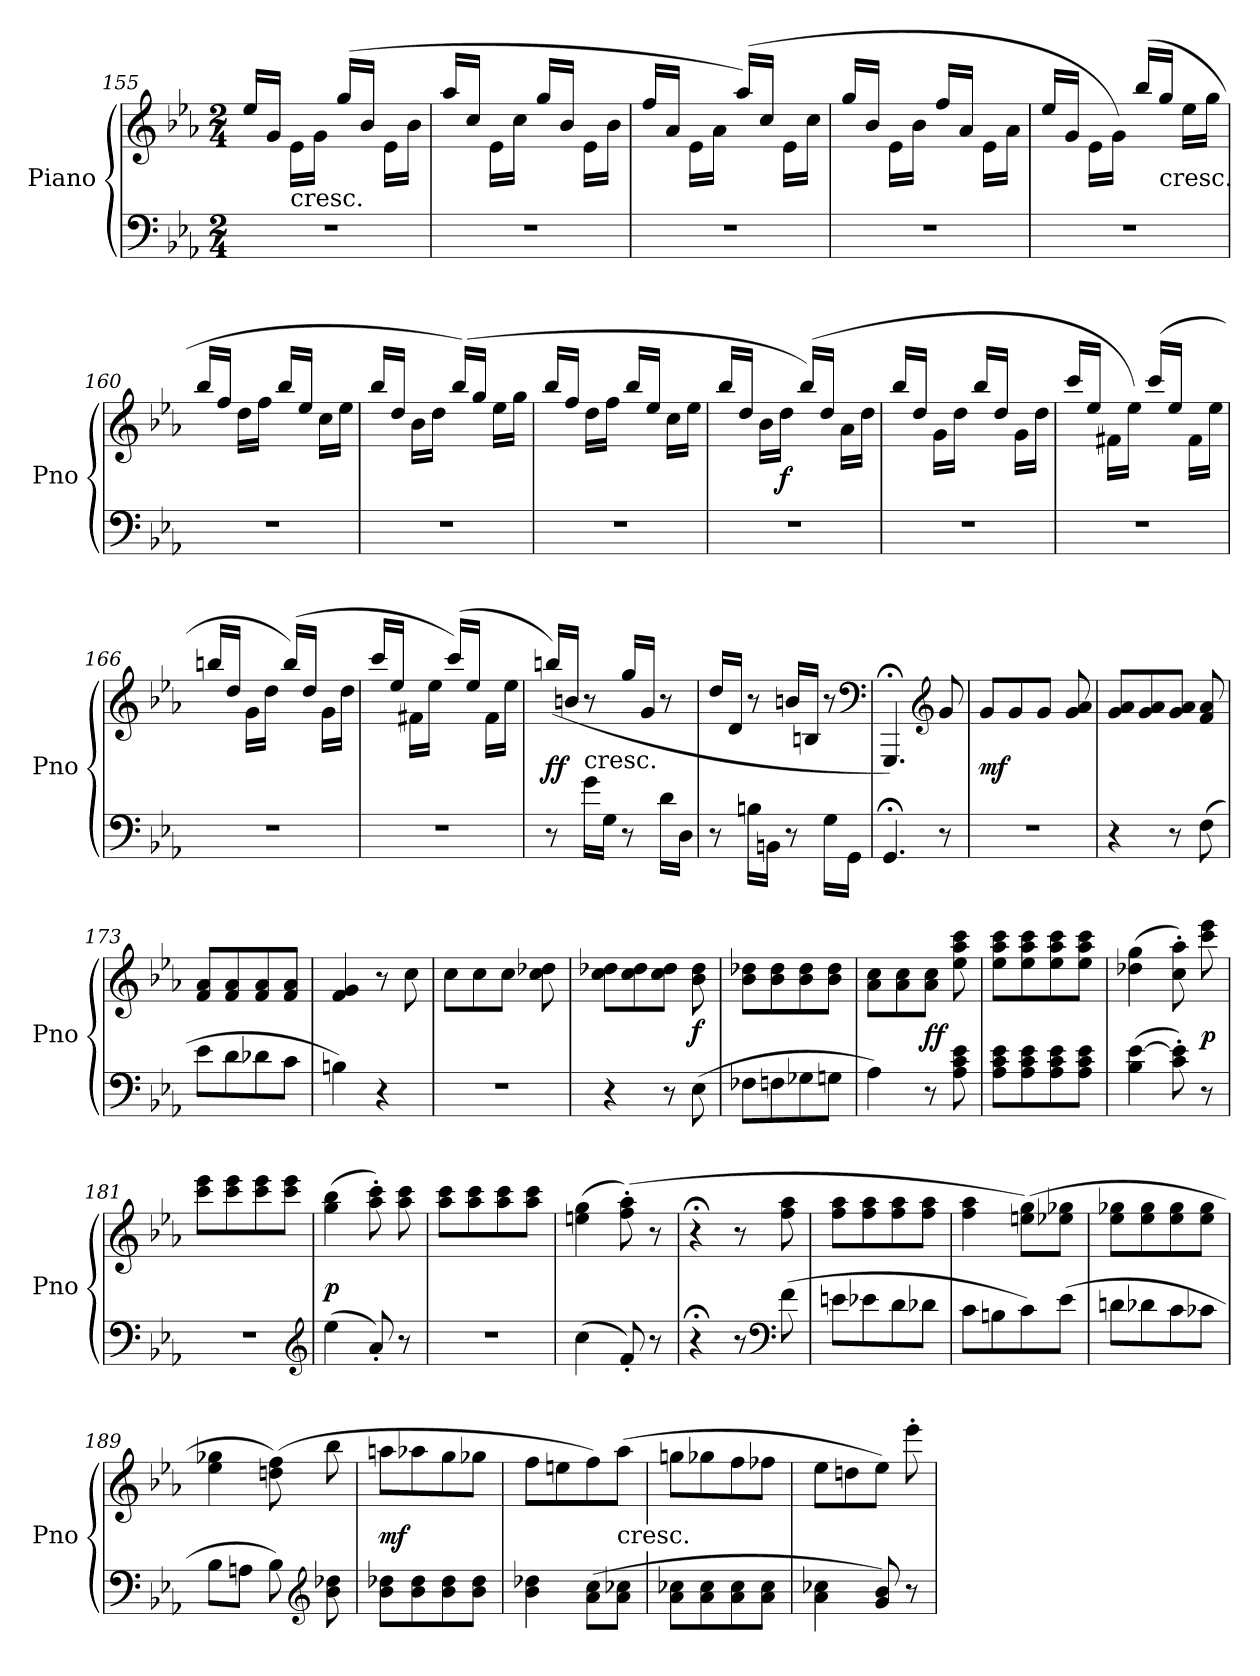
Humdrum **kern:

**kern	**kern	**dynam
*part1	*part1	*part1
*staff2	*staff1	*staff1/2
*I"Piano	*	*
*I'Pno	*	*
*clefF4	*clefG2	*
*k[b-e-a-]	*k[b-e-a-]	*
*E-:	*E-:	*
*M2/4	*M2/4	*
=155	=155	=155
2r	16ee-/LL	.
.	16g/JJ	.
!	!LO:TX:c:t=cresc.	!
.	16e-\LL	.
.	16g\JJ	.
.	(16gg/LL	.
.	16b-/JJ	.
.	16e-\LL	.
.	16b-\JJ	.
=156	=156	=156
2r	16aa-/LL	.
.	16cc/JJ	.
.	16e-\LL	.
.	16cc\JJ	.
.	16gg/LL	.
.	16b-/JJ	.
.	16e-\LL	.
.	16b-\JJ	.
=157	=157	=157
2r	16ff/LL	.
.	16a-/JJ	.
.	16e-\LL	.
.	16a-\JJ	.
.	(16aa-/LL)	.
.	16cc/JJ	.
.	16e-\LL	.
.	16cc\JJ	.
=158	=158	=158
2r	16gg/LL	.
.	16b-/JJ	.
.	16e-\LL	.
.	16b-\JJ	.
.	16ff/LL	.
.	16a-/JJ	.
.	16e-\LL	.
.	16a-\JJ	.
=159	=159	=159
2r	16ee-/LL	.
.	16g/JJ	.
.	16e-\LL	.
.	16g\JJ)	.
.	(16bb-/LL	.
!	!LO:TX:c:t=cresc.	!
.	16gg/JJ	.
.	16ee-\LL	.
.	16gg\JJ	.
=160	=160	=160
2r	16bb-/LL	.
.	16ff/JJ	.
.	16dd\LL	.
.	16ff\JJ	.
.	16bb-/LL	.
.	16ee-/JJ	.
.	16cc\LL	.
.	16ee-\JJ	.
=161	=161	=161
2r	16bb-/LL	.
.	16dd/JJ	.
.	16b-\LL	.
.	16dd\JJ	.
.	(16bb-/LL)	.
.	16gg/JJ	.
.	16ee-\LL	.
.	16gg\JJ	.
=162	=162	=162
2r	16bb-/LL	.
.	16ff/JJ	.
.	16dd\LL	.
.	16ff\JJ	.
.	16bb-/LL	.
.	16ee-/JJ	.
.	16cc\LL	.
.	16ee-\JJ	.
=163	=163	=163
2r	16bb-/LL	.
.	16dd/JJ	.
.	16b-\LL	.
.	16dd\JJ	f
.	(16bb-/LL)	.
.	16dd/JJ	.
.	16a-\LL	.
.	16dd\JJ	.
=164	=164	=164
2r	16bb-/LL	.
.	16dd/JJ	.
.	16g\LL	.
.	16dd\JJ	.
.	16bb-/LL	.
.	16dd/JJ	.
.	16g\LL	.
.	16dd\JJ	.
=165	=165	=165
2r	16ccc/LL	.
.	16ee-/JJ	.
.	16f#X\LL	.
.	16ee-\JJ)	.
.	(16ccc/LL	.
.	16ee-/JJ	.
.	16f#\LL	.
.	16ee-\JJ	.
=166	=166	=166
2r	16bbn/LL	.
.	16dd/JJ	.
.	16g\LL	.
.	16dd\JJ	.
.	(16bb/LL)	.
.	16dd/JJ	.
.	16g\LL	.
.	16dd\JJ	.
=167	=167	=167
2r	16ccc/LL	.
.	16ee-/JJ	.
.	16f#X\LL	.
.	16ee-\JJ	.
.	(16ccc/LL)	.
.	16ee-/JJ	.
.	16f#\LL	.
.	16ee-\JJ	.
=168	=168	=168
8r	(16bbn/LL)	ff
.	16bn/JJ	.
!	!LO:TX:c:t=cresc.	!
16g\LL	8r	.
16G\JJ	.	.
8r	16gg/LL	.
.	16g/JJ	.
16d\LL	8r	.
16D\JJ	.	.
=169	=169	=169
8r	16dd/LL	.
.	16d/JJ	.
16Bn\LL	8r	.
16BBn\JJ	.	.
8r	16bn/LL	.
.	16Bn/JJ	.
16G\LL	8r	.
16GG\JJ	.	.
*	*clefF4	*
=170	=170	=170
4.GG;</	4.GGG;</)	.
*	*clefG2	*
8r	8g/	.
=171	=171	=171
2r	8g/L	mf
.	8g/	.
.	8g/J	.
.	8g/ 8a-/	.
=172	=172	=172
4r	8g/ 8a-/L	.
.	8g/ 8a-/	.
8r	8g/ 8a-/J	.
(8F\	8f/ 8a-/	.
=173	=173	=173
8e-\L	8f/ 8a-/L	.
8d\	8f/ 8a-/	.
8d-X\	8f/ 8a-/	.
8c\J	8f/ 8a-/J	.
=174	=174	=174
4Bn\)	4f/ 4g/	.
4r	8r	.
.	8cc\	.
=175	=175	=175
2r	8cc\L	.
.	8cc\	.
.	8cc\J	.
.	8cc\ 8dd-X\	.
=176	=176	=176
4r	8cc\ 8dd-X\L	.
.	8cc\ 8dd-\	.
8r	8cc\ 8dd-\J	.
(8E-\	8b-\ 8dd-\	f
=177	=177	=177
8F-X\L	8b-\ 8dd-X\L	.
8Fn\	8b-\ 8dd-\	.
8G-X\	8b-\ 8dd-\	.
8Gn\J	8b-\ 8dd-\J	.
=178	=178	=178
4A-\)	8a-\ 8cc\L	.
.	8a-\ 8cc\	.
8r	8a-\ 8cc\J	ff
8A-\ 8c\ 8e-\	8ee-\ 8aa-\ 8ccc\	.
=179	=179	=179
8A-\ 8c\ 8e-\L	8ee-\ 8aa-\ 8ccc\L	.
8A-\ 8c\ 8e-\	8ee-\ 8aa-\ 8ccc\	.
8A-\ 8c\ 8e-\	8ee-\ 8aa-\ 8ccc\	.
8A-\ 8c\ 8e-\J	8ee-\ 8aa-\ 8ccc\J	.
=180	=180	=180
(4B-\ [4e-\	(4dd-X\ 4gg\	.
8c'\ 8e-]'\)	8cc'\ 8aa-'\)	.
8r	8ccc\ 8eee-\	p
=181	=181	=181
2r	8ccc\ 8eee-\L	.
.	8ccc\ 8eee-\	.
.	8ccc\ 8eee-\	.
.	8ccc\ 8eee-\J	.
*clefG2	*	*
=182	=182	=182
(4ee-\	(4gg\ 4bb-\	p
8a-'/)	8aa-'\ 8ccc'\)	.
8r	8aa-\ 8ccc\	.
=183	=183	=183
2r	8aa-\ 8ccc\L	.
.	8aa-\ 8ccc\	.
.	8aa-\ 8ccc\	.
.	8aa-\ 8ccc\J	.
=184	=184	=184
(4cc\	(4een\ 4gg\	.
8f'/)	(8ff'\ 8aa-'\)	.
8r	8r	.
=185	=185	=185
4r;<	4r;<	.
8r	8r	.
*clefF4	*	*
(8f\	8ff\ 8aa-\	.
=186	=186	=186
8en\L	8ff\ 8aa-\L	.
8e-X\	8ff\ 8aa-\	.
8d\	8ff\ 8aa-\	.
8d-X\J	8ff\ 8aa-\J	.
=187	=187	=187
8c\L	4ff\ 4aa-\	.
8Bn\	.	.
8c\)	(8een\ 8gg\L)	.
(8e-\J	8ee-X\ 8gg-X\J	.
=188	=188	=188
8dn\L	8ee-\ 8gg-X\L	.
8d-X\	8ee-\ 8gg-\	.
8c\	8ee-\ 8gg-\	.
8c-X\J	8ee-\ 8gg-\J	.
=189	=189	=189
8B-\L	4ee-\ 4gg-X\	.
8An\J	.	.
8B-\)	(8ddn\ 8ff\)	.
*clefG2	*	*
8b-\ 8dd-X\	8bb-\	.
=190	=190	=190
8b-\ 8dd-X\L	8aan\L	mf
8b-\ 8dd-\	8aa-X\	.
8b-\ 8dd-\	8gg\	.
8b-\ 8dd-\J	8gg-X\J	.
=191	=191	=191
4b-\ 4dd-X\	8ff\L	.
.	8een\	.
(8a-\ 8cc\L	8ff\)	.
!	!LO:TX:c:t=cresc.	!
8a-\ 8cc-X\J	(8aa-\J	.
=192	=192	=192
8a-\ 8cc-X\L	8ggn\L	.
8a-\ 8cc-\	8gg-X\	.
8a-\ 8cc-\	8ff\	.
8a-\ 8cc-\J	8ff-X\J	.
=193	=193	=193
4a-\ 4cc-X\	8ee-\L	.
.	8ddn\	.
8g/ 8b-/)	8ee-\J)	.
8r	8eee-'\	.
=	=	=
*-	*-	*-
